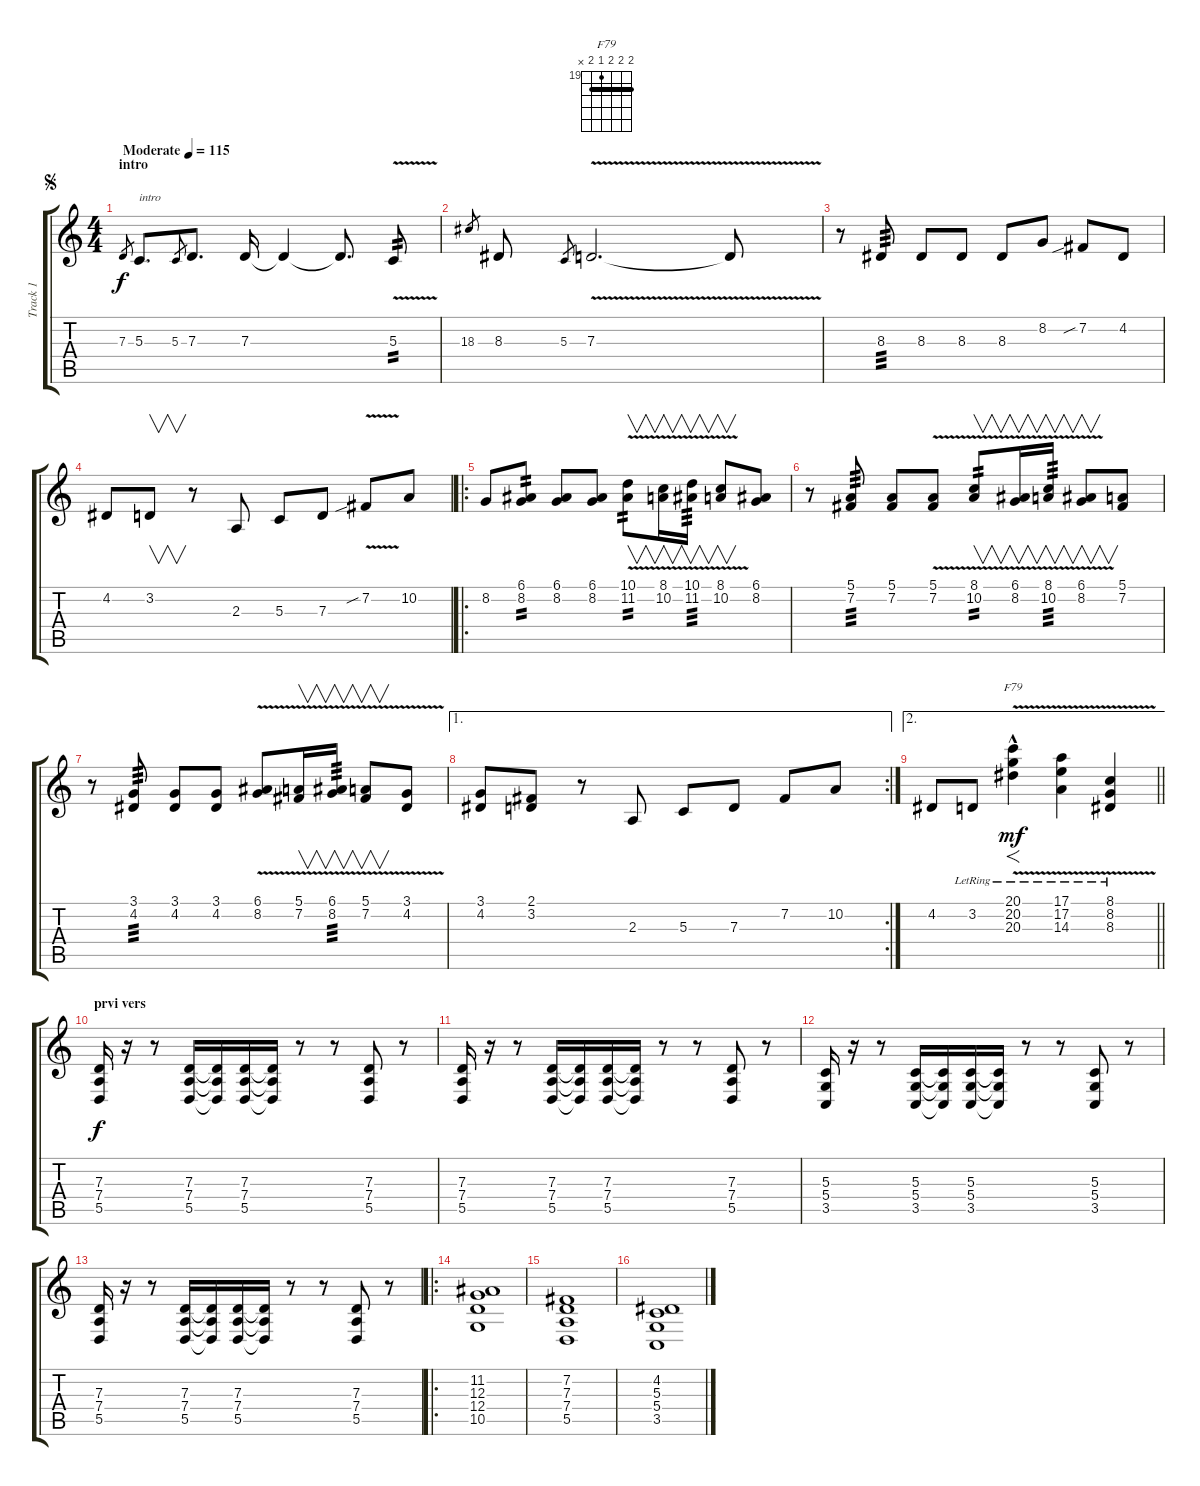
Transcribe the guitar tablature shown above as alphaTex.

\track ("Track 1" "Track 1") {instrument harmonica}
\staff {score tabs}
\tuning (E4 B3 G3 D3 A2 E2) {hide}
\chord ("F79" 20 20 20 19 20 x) {firstfret 19 barre 20}
\ts (4 4)
\section ("" "intro")
\jump segno
\tempo (115 "Moderate")
\clef g2
\ks c
7.3.8{gr dy f instrument harmonica} 5.3.8{d txt "intro"} 5.3.8{gr} 7.3.8{d} 7.3.16 7.3{t}.4 7.3{t}.8{d} 5.3{v}.8{tp 2} |
18.3.8{gr} 8.3.8 5.3.8{gr} 7.3{v}.2{d} 7.3{t}.8 |
r.8 8.3.8{tp 3} 8.3.8 8.3.8 8.3.8 8.2.8 7.2{sib}.8 4.2.8 |
4.2.8 3.2.8{v} r.8 2.3.8 5.3.8 7.3.8 7.2{v sib}.8 10.2.8 |
\ro
8.2.8 (6.1 8.2).8{tp 2} (6.1 8.2).8 (6.1 8.2).8 (10.1 11.2{v}).8{v tp 2} (8.1 10.2{v}).16{v} (10.1 11.2{v}).16{v tp 3} (8.1 10.2{v}).8{v} (6.1 8.2).8 |
r.8 (5.1 7.2).8{tp 3} (5.1 7.2).8 (5.1 7.2{v}).8 (8.1 10.2{v}).8{v tp 2} (6.1 8.2{v}).16{v} (8.1 10.2{v}).16{v tp 3} (6.1 8.2{v}).8{v} (5.1 7.2).8 |
r.8 (3.1 4.2).8{tp 3} (3.1 4.2).8 (3.1 4.2).8 (6.1 8.2{v}).8 (5.1 7.2{v}).16{v} (6.1 8.2{v}).16{v tp 3} (5.1 7.2{v}).8{v} (3.1 4.2{v}).8 |
\ae 1
\rc 2
(3.1 4.2).8 (2.1 3.2).8 r.8 2.3.8 5.3.8 7.3.8 7.2.8 10.2.8 |
\ae 2
\barLineRight lightlight
4.2.8 3.2{lr}.8 (20.1{v hac lr} 20.2{hac lr} 20.3{hac lr}).4{f ch "F79" dy mf} (17.1{v lr} 17.2{lr} 14.3{lr}).4 (8.1{v} 8.2{lr} 8.3{lr}).4 |
\section ("" "prvi vers")
(7.3 7.4 5.5).16{dy f volume 6} r.16 r.8 (7.3 7.4 5.5).16 (7.3{t} 7.4{t} 5.5{t}).16 (7.3 7.4 5.5).16 (7.3{t} 7.4{t} 5.5{t}).16 r.8 r.8 (7.3 7.4 5.5).8 r.8 |
(7.3 7.4 5.5).16 r.16 r.8 (7.3 7.4 5.5).16 (7.3{t} 7.4{t} 5.5{t}).16 (7.3 7.4 5.5).16 (7.3{t} 7.4{t} 5.5{t}).16 r.8 r.8 (7.3 7.4 5.5).8 r.8 |
(5.3 5.4 3.5).16 r.16 r.8 (5.3 5.4 3.5).16 (5.3{t} 5.4{t} 3.5{t}).16 (5.3 5.4 3.5).16 (5.3{t} 5.4{t} 3.5{t}).16 r.8 r.8 (5.3 5.4 3.5).8 r.8 |
(7.3 7.4 5.5).16 r.16 r.8 (7.3 7.4 5.5).16 (7.3{t} 7.4{t} 5.5{t}).16 (7.3 7.4 5.5).16 (7.3{t} 7.4{t} 5.5{t}).16 r.8 r.8 (7.3 7.4 5.5).8 r.8 |
\ro
(11.2 12.3 12.4 10.5).1{volume 6} |
(7.2 7.3 7.4 5.5).1 |
(4.2 5.3 5.4 3.5).1
